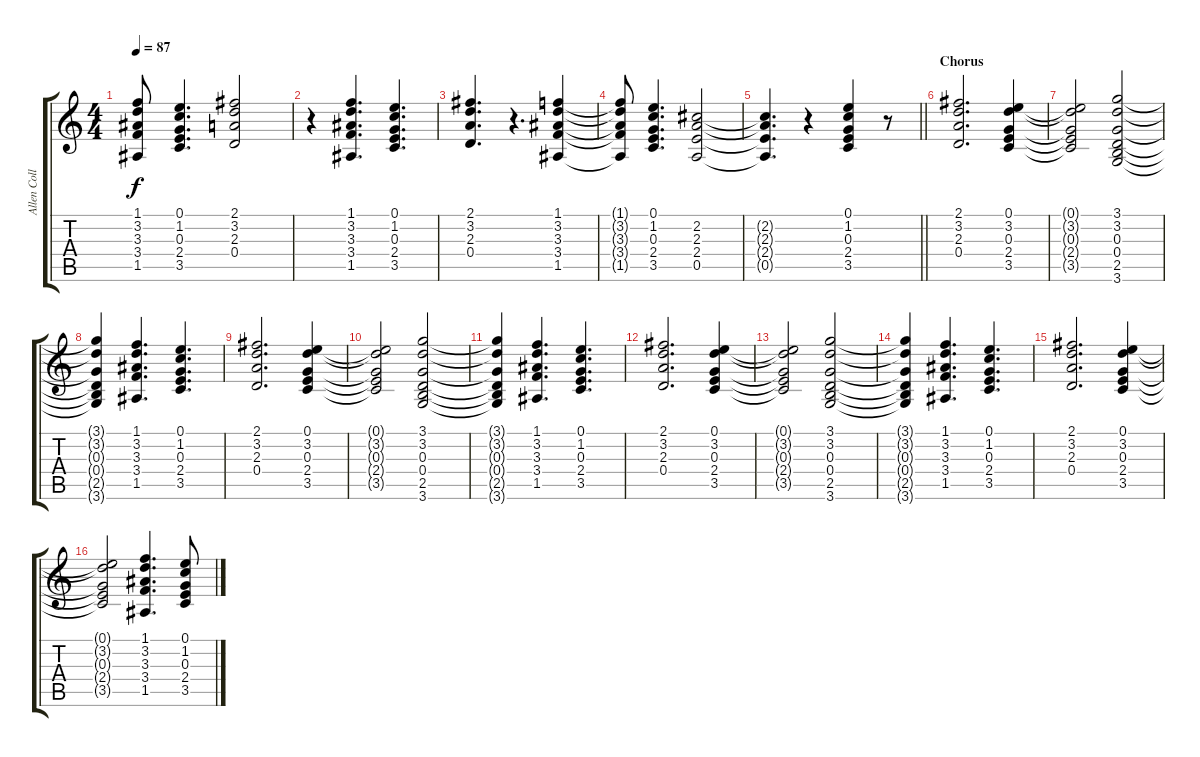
\track ("Allen Collins" "Allen Coll") {instrument acousticguitarsteel}
\staff {score tabs}
\tuning (E4 B3 G3 D3 A2 E2) {hide}
\ts (4 4)
\tempo 87
\clef g2
\ks c
(1.1{t} 3.2{t} 3.3{t} 3.4{t} 1.5{t}).8{dy f} (0.1 1.2 0.3 2.4 3.5).4{d} (2.1 3.2 2.3 0.4).2 |
r.4 (1.1 3.2 3.3 3.4 1.5).4{d} (0.1 1.2 0.3 2.4 3.5).4{d} |
(2.1 3.2 2.3 0.4).4{d} r.4{d} (1.1 3.2 3.3 3.4 1.5).4 |
(1.1{t} 3.2{t} 3.3{t} 3.4{t} 1.5{t}).8 (0.1 1.2 0.3 2.4 3.5).4{d} (2.2 2.3 2.4 0.5).2 |
\barLineRight lightlight
(2.2{t} 2.3{t} 2.4{t} 0.5{t}).4{d} r.4 (0.1 1.2 0.3 2.4 3.5).4 r.8 |
\section ("" "Chorus")
(2.1 3.2 2.3 0.4).2{d} (0.1 3.2 0.3 2.4 3.5).4 |
(0.1{t} 3.2{t} 0.3{t} 2.4{t} 3.5{t}).2 (3.1 3.2 0.3 0.4 2.5 3.6).2 |
(3.1{t} 3.2{t} 0.3{t} 0.4{t} 2.5{t} 3.6{t}).4 (1.1 3.2 3.3 3.4 1.5).4{d} (0.1 1.2 0.3 2.4 3.5).4{d} |
(2.1 3.2 2.3 0.4).2{d} (0.1 3.2 0.3 2.4 3.5).4 |
(0.1{t} 3.2{t} 0.3{t} 2.4{t} 3.5{t}).2 (3.1 3.2 0.3 0.4 2.5 3.6).2 |
(3.1{t} 3.2{t} 0.3{t} 0.4{t} 2.5{t} 3.6{t}).4 (1.1 3.2 3.3 3.4 1.5).4{d} (0.1 1.2 0.3 2.4 3.5).4{d} |
(2.1 3.2 2.3 0.4).2{d} (0.1 3.2 0.3 2.4 3.5).4 |
(0.1{t} 3.2{t} 0.3{t} 2.4{t} 3.5{t}).2 (3.1 3.2 0.3 0.4 2.5 3.6).2 |
(3.1{t} 3.2{t} 0.3{t} 0.4{t} 2.5{t} 3.6{t}).4 (1.1 3.2 3.3 3.4 1.5).4{d} (0.1 1.2 0.3 2.4 3.5).4{d} |
(2.1 3.2 2.3 0.4).2{d} (0.1 3.2 0.3 2.4 3.5).4 |
(0.1{t} 3.2{t} 0.3{t} 2.4{t} 3.5{t}).2 (1.1 3.2 3.3 3.4 1.5).4{d} (0.1 1.2 0.3 2.4 3.5).8
